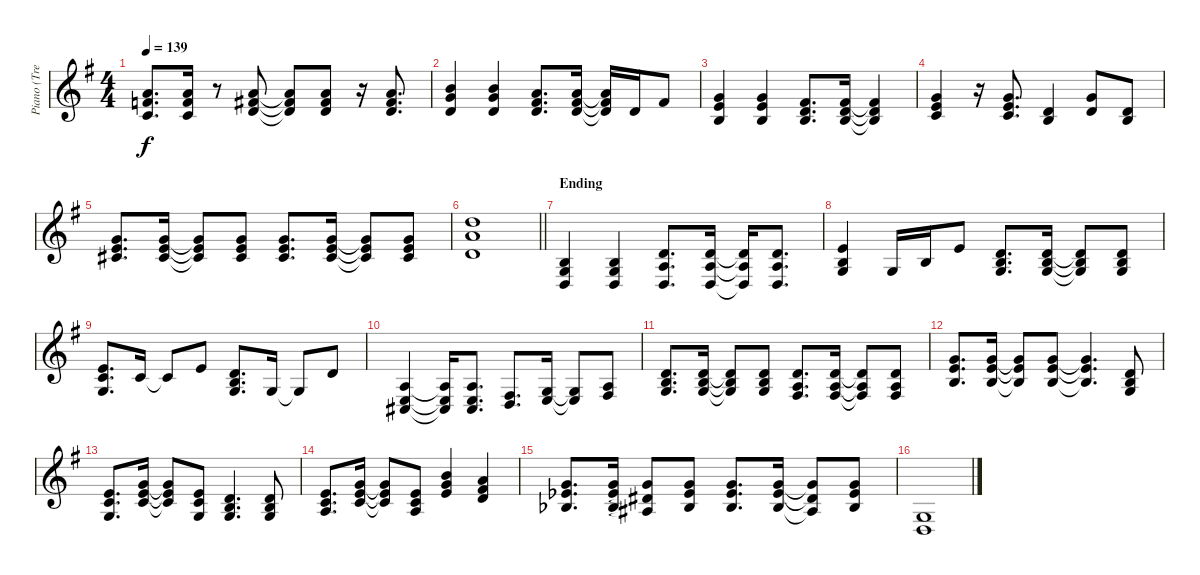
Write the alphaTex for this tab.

\track ("Piano (Treble - Right Hand)" "Piano (Tre") {instrument acousticgrandpiano}
\staff {score}
\tuning (E4 B3 G3 D3 A2 E2) {hide}
\ts (4 4)
\tempo 139
\clef g2
\ks g
(5.1 6.2 5.3).8{d dy f} (5.1 6.2 5.3).16 r.8 (5.1 7.2 7.3).8 (5.1{t} 7.2{t} 7.3{t}).8 (5.1 7.2 7.3).8 r.16 (5.1 7.2 7.3).8{d} |
(7.1 8.2 7.3).4 (7.1 8.2 7.3).4 (5.1 7.2 7.3).8{d} (5.1 7.2 7.3).16 (5.1{t} 7.2{t} 7.3{t}).16 3.2.16 2.1.8 |
(3.1 5.2 4.3).4 (3.1 5.2 4.3).4 (2.1 3.2 4.3).8{d} (2.1 3.2 4.3).16 (2.1{t} 3.2{t} 4.3{t}).4 |
(3.1 5.2 5.3).4 r.16 (3.1 5.2 5.3).8{d} (3.2 4.3).4 (3.1 3.2).8 (3.2 4.3).8 |
(3.1 5.2 6.3).8{d} (3.1 5.2 6.3).16 (3.1{t} 5.2{t} 6.3{t}).8 (3.1 5.2 6.3).8 (3.1 5.2 6.3).8{d} (3.1 5.2 6.3).16 (3.1{t} 5.2{t} 6.3{t}).8 (3.1 5.2 6.3).8 |
\barLineRight lightlight
(10.1 10.2 7.3).1 |
\section ("" "Ending")
(0.2 0.3 0.4).4 (0.2 0.3 0.4).4 (3.2 2.3 0.4).8{d} (3.2 2.3 0.4).16 (3.2{t} 2.3{t} 0.4{t}).16 (3.2 2.3 0.4).8{d} |
(0.1 0.2 0.3).4 0.3.16 0.2.16 0.1.8 (3.2 4.3 5.4).8{d} (3.2 4.3 5.4).16 (3.2{t} 4.3{t} 5.4{t}).8 (3.2 4.3 5.4).8 |
(0.1 1.2 0.3).8{d} 1.2.16 1.2{t}.8 0.1.8 (3.2 4.3 5.4).8{d} 0.3.16 0.3{t}.8 3.2.8 |
(2.3 2.4 4.5).4 (2.3{t} 2.4{t} 4.5{t}).16 (2.3 2.4 4.5).8{d} (4.4 5.5).8{d} (0.3 2.4).16 (0.3{t} 2.4{t}).8 (2.3 4.4).8 |
(3.2 4.3 5.4).8{d} (3.2 4.3 5.4).16 (3.2{t} 4.3{t} 5.4{t}).8 (3.2 4.3 5.4).8 (3.2 2.3 4.4).8{d} (3.2 2.3 4.4).16 (3.2{t} 2.3{t} 4.4{t}).8 (3.2 2.3 4.4).8 |
(3.1 5.2 4.3).8{d} (3.1 5.2 4.3).16 (3.1{t} 5.2{t} 4.3{t}).8 (3.1 5.2 4.3).8 (3.1{t} 5.2{t} 4.3{t}).4{d} (3.2 4.3 5.4).8 |
(0.1 1.2 0.3).8{d} (0.1 1.2 12.3).16 (0.1{t} 1.2{t} 12.3{t}).8 (0.1 1.2 0.3).8 (3.2 4.3 5.4).4{d} (3.2 4.3 5.4).8 |
(0.1 1.2 2.3).8{d} (3.1 5.2 5.3).16 (3.1{t} 5.2{t} 5.3{t}).8 (0.1 1.2 2.3).8 (7.1 8.2 9.3).4 (5.1 7.2 7.3).4 |
(3.1 4.2{acc b} 3.3{acc b}).8{d} (3.1 4.2{acc b} 3.3{acc b}).16 (3.1{t} 4.2{t} 3.3{t}).8 (3.1 4.2{acc b} 3.3{acc b}).8 (3.1 4.2{acc b} 3.3{acc b}).8{d} (3.1 4.2{acc b} 3.3{acc b}).16 (3.1{t} 4.2{t} 3.3{t}).8 (3.1 4.2{acc b} 3.3{acc b}).8 |
(0.3 0.4).1
